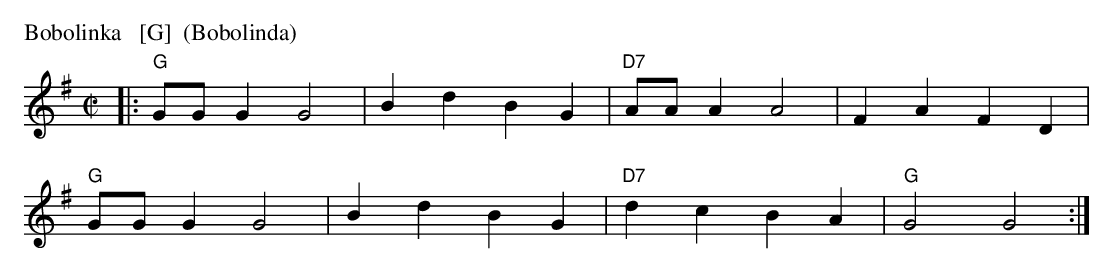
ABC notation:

X:1
P: Bobolinka   [G]  (Bobolinda)
C:
M: C|
L: 1/8
K: G
|:\
"G"GGG2 G4 | B2d2 B2G2 | "D7"AAA2 A4 | F2A2 F2D2 |
"G"GGG2 G4 | B2d2 B2G2 | "D7"d2c2 B2A2 | "G"G4 G4 :|
